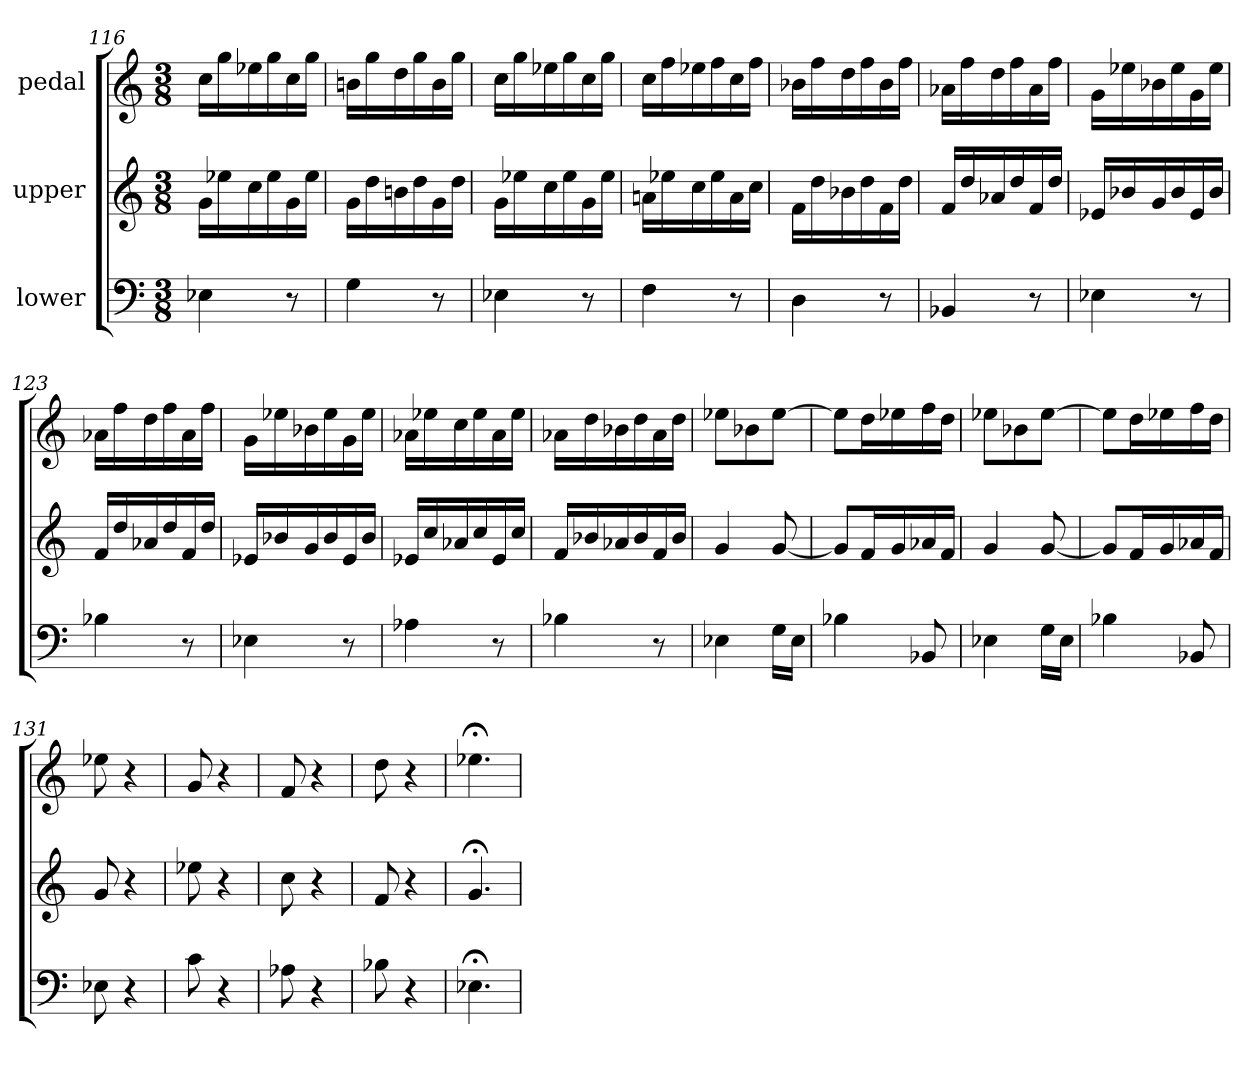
**kern	**kern	**kern
*part3	*part2	*part1
*staff3	*staff2	*staff1
*I"lower	*I"upper	*I"pedal
*clefF4	*clefG2	*clefG2
*M3/8	*M3/8	*M3/8
=116	=116	=116
4E-\	16g\LL	16cc\LL
.	16ee-\	16gg\
.	16cc\	16ee-\
.	16ee-\	16gg\
8r	16g\	16cc\
.	16ee-\JJ	16gg\JJ
=117	=117	=117
4G\	16g\LL	16bn\LL
.	16dd\	16gg\
.	16bn\	16dd\
.	16dd\	16gg\
8r	16g\	16b\
.	16dd\JJ	16gg\JJ
!!LO:PB:g=z
=118	=118	=118
4E-\	16g\LL	16cc\LL
.	16ee-\	16gg\
.	16cc\	16ee-\
.	16ee-\	16gg\
8r	16g\	16cc\
.	16ee-\JJ	16gg\JJ
=119	=119	=119
4F\	16an\LL	16cc\LL
.	16ee-\	16ff\
.	16cc\	16ee-\
.	16ee-\	16ff\
8r	16a\	16cc\
.	16cc\JJ	16ff\JJ
=120	=120	=120
4D\	16f\LL	16b-\LL
.	16dd\	16ff\
.	16b-\	16dd\
.	16dd\	16ff\
8r	16f\	16b-\
.	16dd\JJ	16ff\JJ
=121	=121	=121
4BB-/	16f/LL	16a-\LL
.	16dd/	16ff\
.	16a-/	16dd\
.	16dd/	16ff\
8r	16f/	16a-\
.	16dd/JJ	16ff\JJ
=122	=122	=122
4E-\	16e-/LL	16g\LL
.	16b-/	16ee-\
.	16g/	16b-\
.	16b-/	16ee-\
8r	16e-/	16g\
.	16b-/JJ	16ee-\JJ
=123	=123	=123
4B-\	16f/LL	16a-\LL
.	16dd/	16ff\
.	16a-/	16dd\
.	16dd/	16ff\
8r	16f/	16a-\
.	16dd/JJ	16ff\JJ
!!LO:LB:g=z
=124	=124	=124
4E-\	16e-/LL	16g\LL
.	16b-/	16ee-\
.	16g/	16b-\
.	16b-/	16ee-\
8r	16e-/	16g\
.	16b-/JJ	16ee-\JJ
=125	=125	=125
4A-\	16e-/LL	16a-\LL
.	16cc/	16ee-\
.	16a-/	16cc\
.	16cc/	16ee-\
8r	16e-/	16a-\
.	16cc/JJ	16ee-\JJ
=126	=126	=126
4B-\	16f/LL	16a-\LL
.	16b-/	16dd\
.	16a-/	16b-\
.	16b-/	16dd\
8r	16f/	16a-\
.	16b-/JJ	16dd\JJ
=127	=127	=127
4E-\	4g/	8ee-\L
.	.	8b-\
16G\LL	[8g/	[8ee-\J
16E-\JJ	.	.
=128	=128	=128
4B-\	8g/L]	8ee-\L]
.	16f/L	16dd\L
.	16g/	16ee-\
8BB-/	16a-/	16ff\
.	16f/JJ	16dd\JJ
=129	=129	=129
4E-\	4g/	8ee-\L
.	.	8b-\
16G\LL	[8g/	[8ee-\J
16E-\JJ	.	.
=130	=130	=130
4B-\	8g/L]	8ee-\L]
.	16f/L	16dd\L
.	16g/	16ee-\
8BB-/	16a-/	16ff\
.	16f/JJ	16dd\JJ
=131	=131	=131
8E-\	8g/	8ee-\
4r	4r	4r
!!LO:LB:g=z
=132	=132	=132
8c\	8ee-\	8g/
4r	4r	4r
=133	=133	=133
8A-\	8cc\	8f/
4r	4r	4r
=134	=134	=134
8B-\	8f/	8dd\
4r	4r	4r
=135	=135	=135
4.E-;<\	4.g;</	4.ee-;<\
=	=	=
*-	*-	*-
